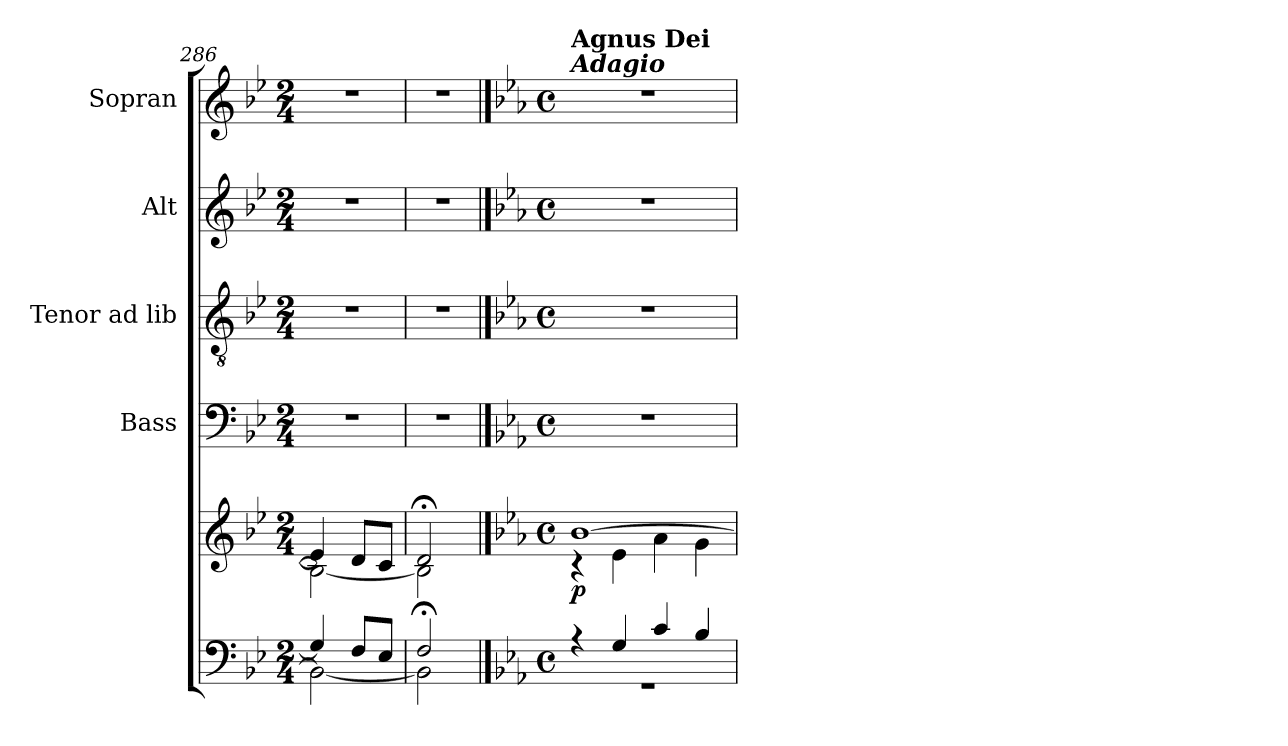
**kern	**kern	**dynam	**kern	**kern	**kern	**kern
*part5	*part5	*part5	*part4	*part3	*part2	*part1
*staff6	*staff5	*staff5/6	*staff4	*staff3	*staff2	*staff1
*	*	*	*I"Bass	*I"Tenor ad lib	*I"Alt	*I"Sopran
*	*	*	*I'B	*I'T	*I'A	*I'S
*clefF4	*clefG2	*	*clefF4	*clefGv2	*clefG2	*clefG2
*k[b-e-]	*k[b-e-]	*	*k[b-e-]	*k[b-e-]	*k[b-e-]	*k[b-e-]
*B-:	*B-:	*	*B-:	*B-:	*B-:	*B-:
*M2/4	*M2/4	*	*M2/4	*M2/4	*M2/4	*M2/4
=286	=286	=286	=286	=286	=286	=286
*^	*^	*	*	*	*	*
4G/]	2BB-\_	4e-/]	2B-\_	.	2r	2r	2r	2r
8F/L	.	8d/L	.	.	.	.	.	.
8E-/J	.	8c/J	.	.	.	.	.	.
=287	=287	=287	=287	=287	=287	=287	=287	=287
2F;/	2BB-\]	2d;</	2B-\]	.	2r	2r	2r	2r
!!LO:LB:g=z
==288	==288	==288	==288	==288	==288	==288	==288	==288
*k[b-e-a-]	*	*k[b-e-a-]	*	*	*k[b-e-a-]	*k[b-e-a-]	*k[b-e-a-]	*k[b-e-a-]
*E-:	*	*E-:	*	*	*E-:	*E-:	*E-:	*E-:
*M4/4	*	*M4/4	*	*	*M4/4	*M4/4	*M4/4	*M4/4
*met(c)	*	*met(c)	*	*	*met(c)	*met(c)	*met(c)	*met(c)
!	!	!	!	!	!	!	!	!LO:TX:a:Bi:t=Adagio
!	!	!	!	!	!	!	!	!LO:TX:a:B:t=Agnus Dei
!	!	!	!	!LO:DY:b	!	!	!	!
4rA	1rGG	[>1b-	4rc	p	1r	1r	1r	1r
4G/	.	.	4e-\	.	.	.	.	.
4c/	.	.	4a-\	.	.	.	.	.
4B-/	.	.	4g\	.	.	.	.	.
*v	*v	*	*	*	*	*	*	*
*	*v	*v	*	*	*	*	*
=	=	=	=	=	=	=
*-	*-	*-	*-	*-	*-	*-
